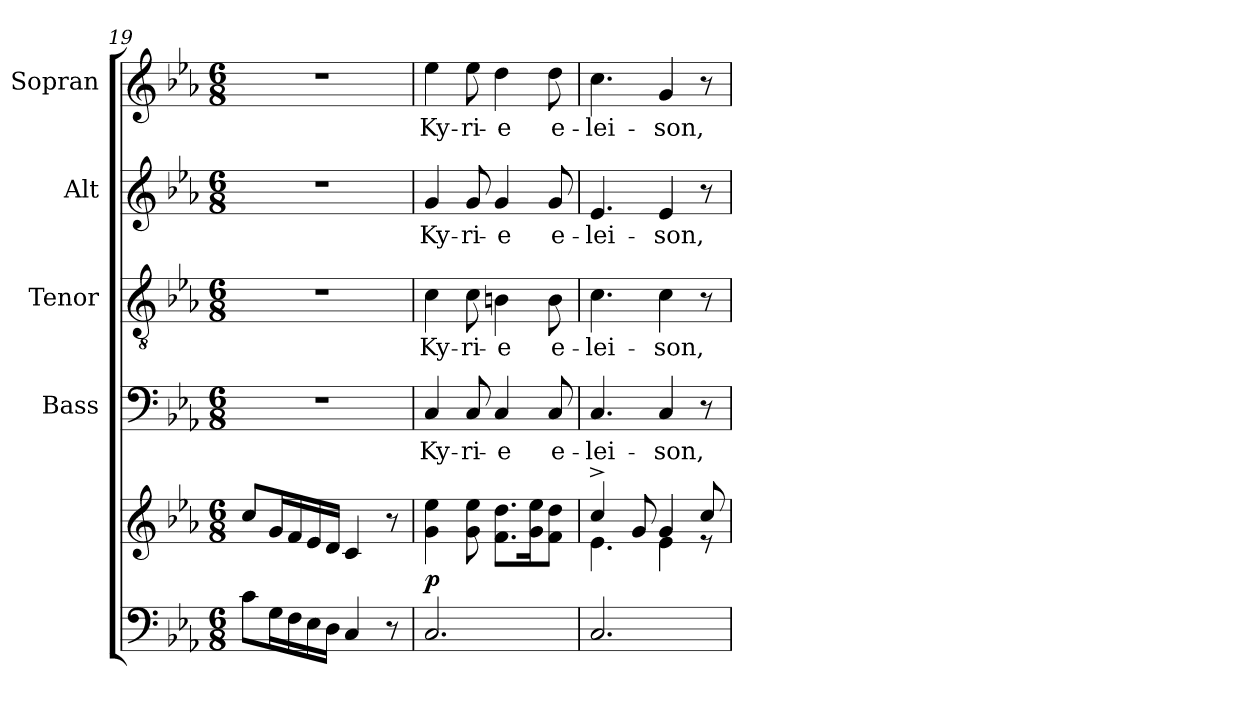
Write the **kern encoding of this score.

**kern	**kern	**dynam	**kern	**text	**kern	**text	**kern	**text	**kern	**text
*part5	*part5	*part5	*part4	*part4	*part3	*part3	*part2	*part2	*part1	*part1
*staff6	*staff5	*staff5/6	*staff4	*staff4	*staff3	*staff3	*staff2	*staff2	*staff1	*staff1
*	*	*	*I"Bass	*	*I"Tenor	*	*I"Alt	*	*I"Sopran	*
*	*	*	*I'B.	*	*I'T.	*	*I'A.	*	*I'S.	*
!!LO:LB:g=z
*clefF4	*clefG2	*	*clefF4	*	*clefGv2	*	*clefG2	*	*clefG2	*
*k[b-e-a-]	*k[b-e-a-]	*	*k[b-e-a-]	*	*k[b-e-a-]	*	*k[b-e-a-]	*	*k[b-e-a-]	*
*E-:	*E-:	*	*E-:	*	*E-:	*	*E-:	*	*E-:	*
*M6/8	*M6/8	*	*M6/8	*	*M6/8	*	*M6/8	*	*M6/8	*
=19	=19	=19	=19	=19	=19	=19	=19	=19	=19	=19
8c\L	8cc/L	.	2.r	.	2.r	.	2.r	.	2.r	.
16G\L	16g/L	.	.	.	.	.	.	.	.	.
16F\	16f/	.	.	.	.	.	.	.	.	.
16E-\	16e-/	.	.	.	.	.	.	.	.	.
16D\JJ	16d/JJ	.	.	.	.	.	.	.	.	.
4C/	4c/	.	.	.	.	.	.	.	.	.
8r	8r	.	.	.	.	.	.	.	.	.
=20	=20	=20	=20	=20	=20	=20	=20	=20	=20	=20
!	!	!LO:DY:a=2	!	!LO:LY:b	!	!LO:LY:b	!	!LO:LY:b	!	!LO:LY:b
2.C/	4g\ 4ee-\	p	4C/	Ky-	4c\	Ky-	4g/	Ky-	4ee-\	Ky-
!	!	!	!	!LO:LY:b	!	!LO:LY:b	!	!LO:LY:b	!	!LO:LY:b
.	8g\ 8ee-\	.	8C/	-ri-	8c\	-ri-	8g/	-ri-	8ee-\	-ri-
!	!	!	!	!LO:LY:b	!	!LO:LY:b	!	!LO:LY:b	!	!LO:LY:b
.	8.f\ 8.dd\L	.	4C/	-e	4Bn\	-e	4g/	-e	4dd\	-e
.	16g\ 16ee-\k	.	.	.	.	.	.	.	.	.
!	!	!	!	!LO:LY:b	!	!LO:LY:b	!	!LO:LY:b	!	!LO:LY:b
.	8f\ 8dd\J	.	8C/	e-	8B\	e-	8g/	e-	8dd\	e-
=21	=21	=21	=21	=21	=21	=21	=21	=21	=21	=21
*	*^	*	*	*	*	*	*	*	*	*
!	!	!	!	!	!LO:LY:b	!	!LO:LY:b	!	!LO:LY:b	!	!LO:LY:b
2.C/	4cc^>/	4.e-\	.	4.C/	-lei-	4.c\	-lei-	4.e-/	-lei-	4.cc\	-lei-
.	8g/	.	.	.	.	.	.	.	.	.	.
!	!	!	!	!	!LO:LY:b	!	!LO:LY:b	!	!LO:LY:b	!	!LO:LY:b
.	4g/	4e-\	.	4C/	-son,	4c\	-son,	4e-/	-son,	4g/	-son,
.	8cc/	8re	.	8r	.	8r	.	8r	.	8r	.
*	*v	*v	*	*	*	*	*	*	*	*	*
=	=	=	=	=	=	=	=	=	=	=
*-	*-	*-	*-	*-	*-	*-	*-	*-	*-	*-
